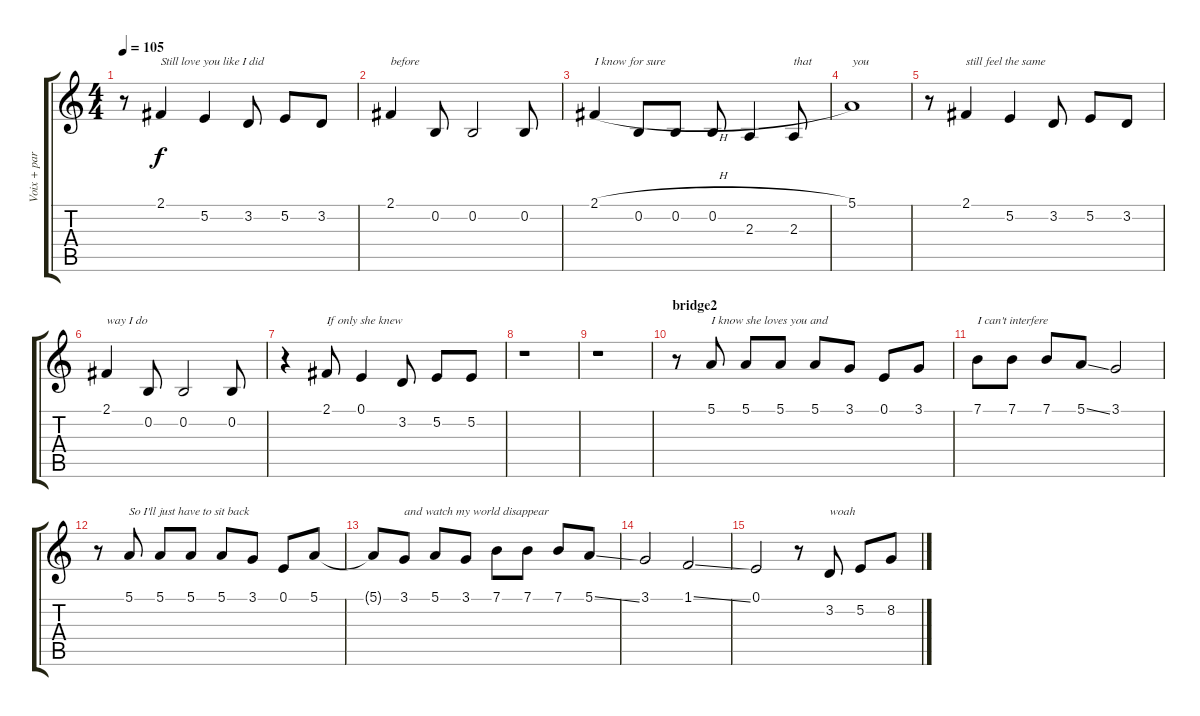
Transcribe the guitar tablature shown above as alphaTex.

\track ("Voix + paroles" "Voix + par") {instrument voiceoohs}
\staff {score tabs}
\tuning (E4 B3 G3 D3 A2 E2) {hide}
\ts (4 4)
\tempo 105
\clef g2
\ks c
r.8{dy f} 2.1.4{txt "Still love you like I did"} 5.2.4 3.2.8 5.2.8 3.2.8 |
2.1.4{txt "before"} 0.2.8 0.2.2 0.2.8 |
2.1{h}.4{txt "I know for sure"} 0.2.8 0.2.8 0.2.8 2.3.4 2.3.8{txt "that"} |
5.1.1{txt "you"} |
r.8 2.1.4{txt "still feel the same"} 5.2.4 3.2.8 5.2.8 3.2.8 |
2.1.4{txt "way I do"} 0.2.8 0.2.2 0.2.8 |
r.4 2.1.8{txt "If only she knew"} 0.1.4 3.2.8 5.2.8 5.2.8 |
r.1 |
r.1 |
\section ("" "bridge2")
r.8 5.1.8{txt "I know she loves you and"} 5.1.8 5.1.8 5.1.8 3.1.8 0.1.8 3.1.8 |
7.1.8{txt "I can't interfere"} 7.1.8 7.1.8 5.1{ss}.8 3.1.2 |
r.8 5.1.8{txt "So I'll just have to sit back"} 5.1.8 5.1.8 5.1.8 3.1.8 0.1.8 5.1.8 |
5.1{t}.8 3.1.8{txt "and watch my world disappear"} 5.1.8 3.1.8 7.1.8 7.1.8 7.1.8 5.1{ss}.8 |
3.1.2 1.1{ss}.2 |
0.1.2 r.8 3.2.8{txt "woah"} 5.2.8 8.2.8
